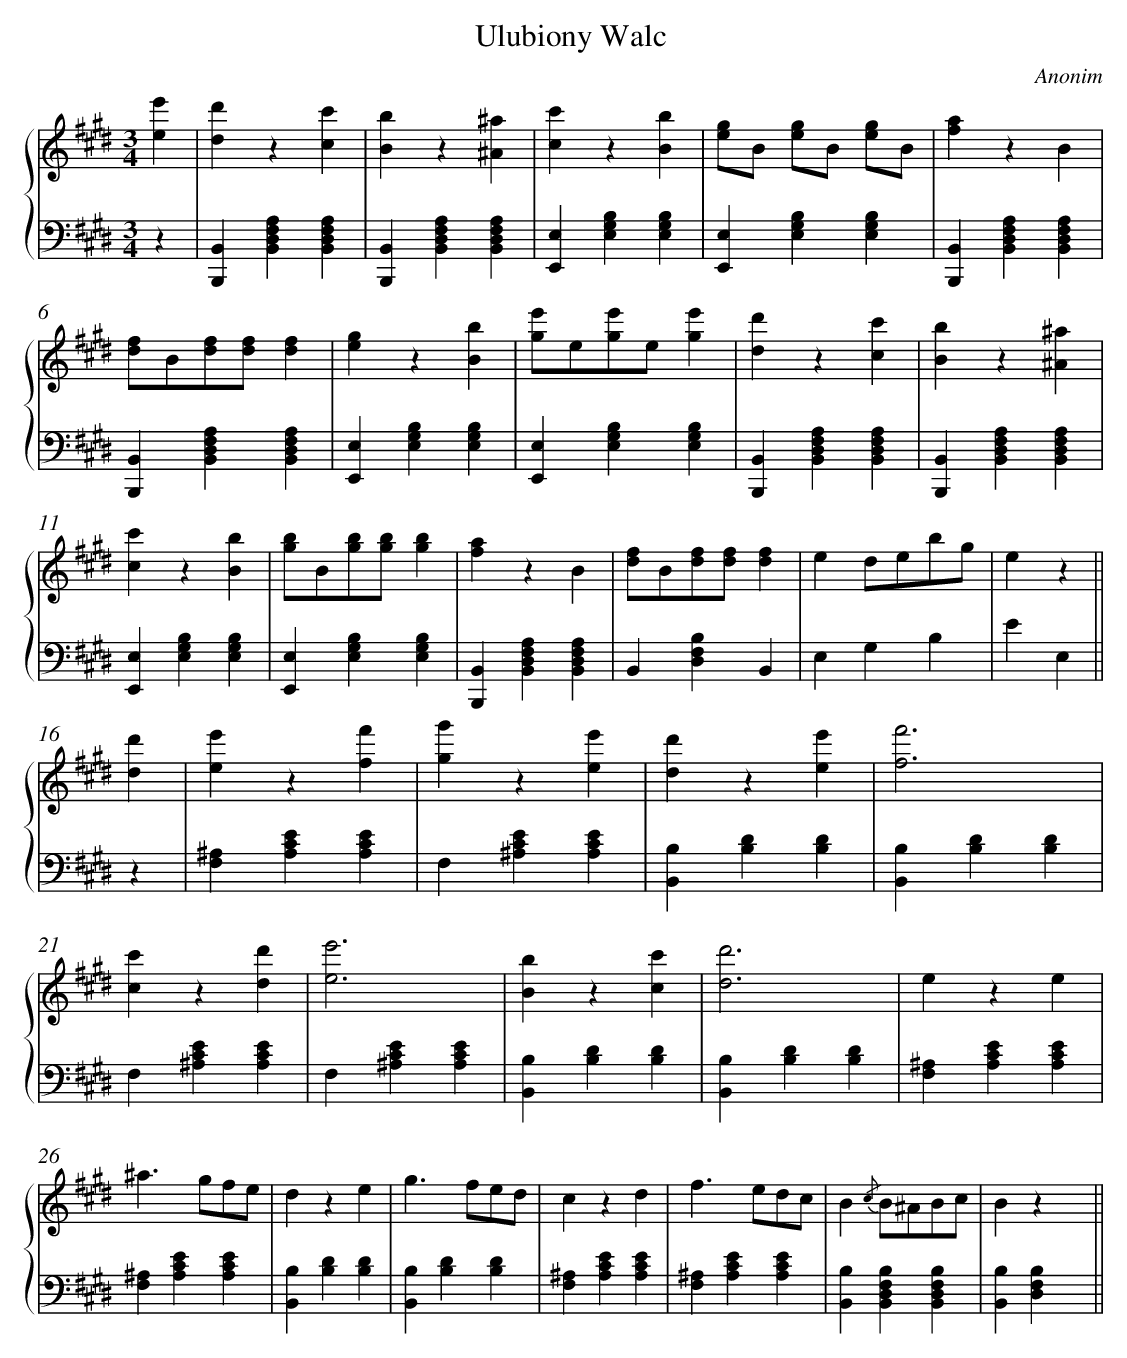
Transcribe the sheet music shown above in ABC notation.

X:1
T: Ulubiony Walc
C: Anonim
L: 1/4
M: 3/4
%%staves {1 2}
V: 1 clef=treble
V: 2 clef=bass
K: E
[V:1] [e'e] [I:setbarnb 1]|
[V:2] z |
[V:1] [d'd]z[c'c] |
[V:2] [B,,B,,,][A,F,D,B,,][A,F,D,B,,] |
[V:1] [bB]z[^a^A] |
[V:2] [B,,B,,,][A,F,D,B,,][A,F,D,B,,] |
[V:1] [c'c]z[bB] |
[V:2] [E,E,,][B,G,E,][B,G,E,] |
[V:1] [g/e/]B/ [g/e/]B/ [g/e/]B/ |
[V:2] [E,E,,][B,G,E,][B,G,E,] |
[V:1] [af]zB |
[V:2] [B,,B,,,][A,F,D,B,,][A,F,D,B,,] |
[V:1] [f/d/]B/[f/d/][f/d/][fd] |
[V:2] [B,,B,,,][A,F,D,B,,][A,F,D,B,,] |
[V:1] [ge]z[bB] |
[V:2] [E,E,,][B,G,E,][B,G,E,] |
[V:1] [e'/g/]e/[e'/g/]e/[e'g] |
[V:2] [E,E,,][B,G,E,][B,G,E,] |
[V:1] [d'd]z[c'c] |
[V:2] [B,,B,,,][A,F,D,B,,][A,F,D,B,,] |
[V:1] [bB]z[^a^A] |
[V:2] [B,,B,,,][A,F,D,B,,][A,F,D,B,,] |
[V:1] [c'c]z[bB] |
[V:2] [E,E,,][B,G,E,][B,G,E,] |
[V:1] [b/g/]B/[b/g/][b/g/][bg] |
[V:2] [E,E,,][B,G,E,][B,G,E,] |
[V:1] [af]zB |
[V:2] [B,,B,,,][A,F,D,B,,][A,F,D,B,,] |
[V:1] [f/d/]B/[f/d/][f/d/][fd] |
[V:2] B,,[B,F,D,]B,, |
[V:1] ed/e/b/g/ |
[V:2] E,G,B, |
[V:1] ez ||
[V:2] EE, ||
[V:1] [d'd] [I:setbarnb 17]|
[V:2] z |
[V:1] [e'e]z[f'f] |
[V:2] [^A,F,][ECA,][ECA,] |
[V:1] [g'g]z[e'e] |
[V:2] F,[EC^A,][ECA,] |
[V:1] [d'd]z[e'e] |
[V:2] [B,B,,][DB,][DB,] |
[V:1] [f'3f3] |
[V:2] [B,B,,][DB,][DB,] |
[V:1] [c'c]z[d'd] |
[V:2] F,[EC^A,][ECA,] |
[V:1] [e'3e3] |
[V:2] F,[EC^A,][ECA,] |
[V:1] [bB]z[c'c] |
[V:2] [B,B,,][DB,][DB,] |
[V:1] [d'3d3] |
[V:2] [B,B,,][DB,][DB,] |
[V:1] eze |
[V:2] [^A,F,][ECA,][ECA,] |
[V:1] ^a>gf/e/ |
[V:2] [^A,F,][ECA,][ECA,] |
[V:1] dze |
[V:2] [B,B,,][DB,][DB,] |
[V:1] g>fe/d/ |
[V:2] [B,B,,][DB,][DB,] |
[V:1] czd |
[V:2] [^A,F,][ECA,][ECA,] |
[V:1] f>ed/c/ |
[V:2] [^A,F,][ECA,][ECA,] |
[V:1] B{/c} B/^A/B/c/ |
[V:2] [B,B,,][B,F,D,B,,][B,F,D,B,,] |
[V:1] Bzx ||
[V:2] [B,B,,][B,F,D,]x ||
